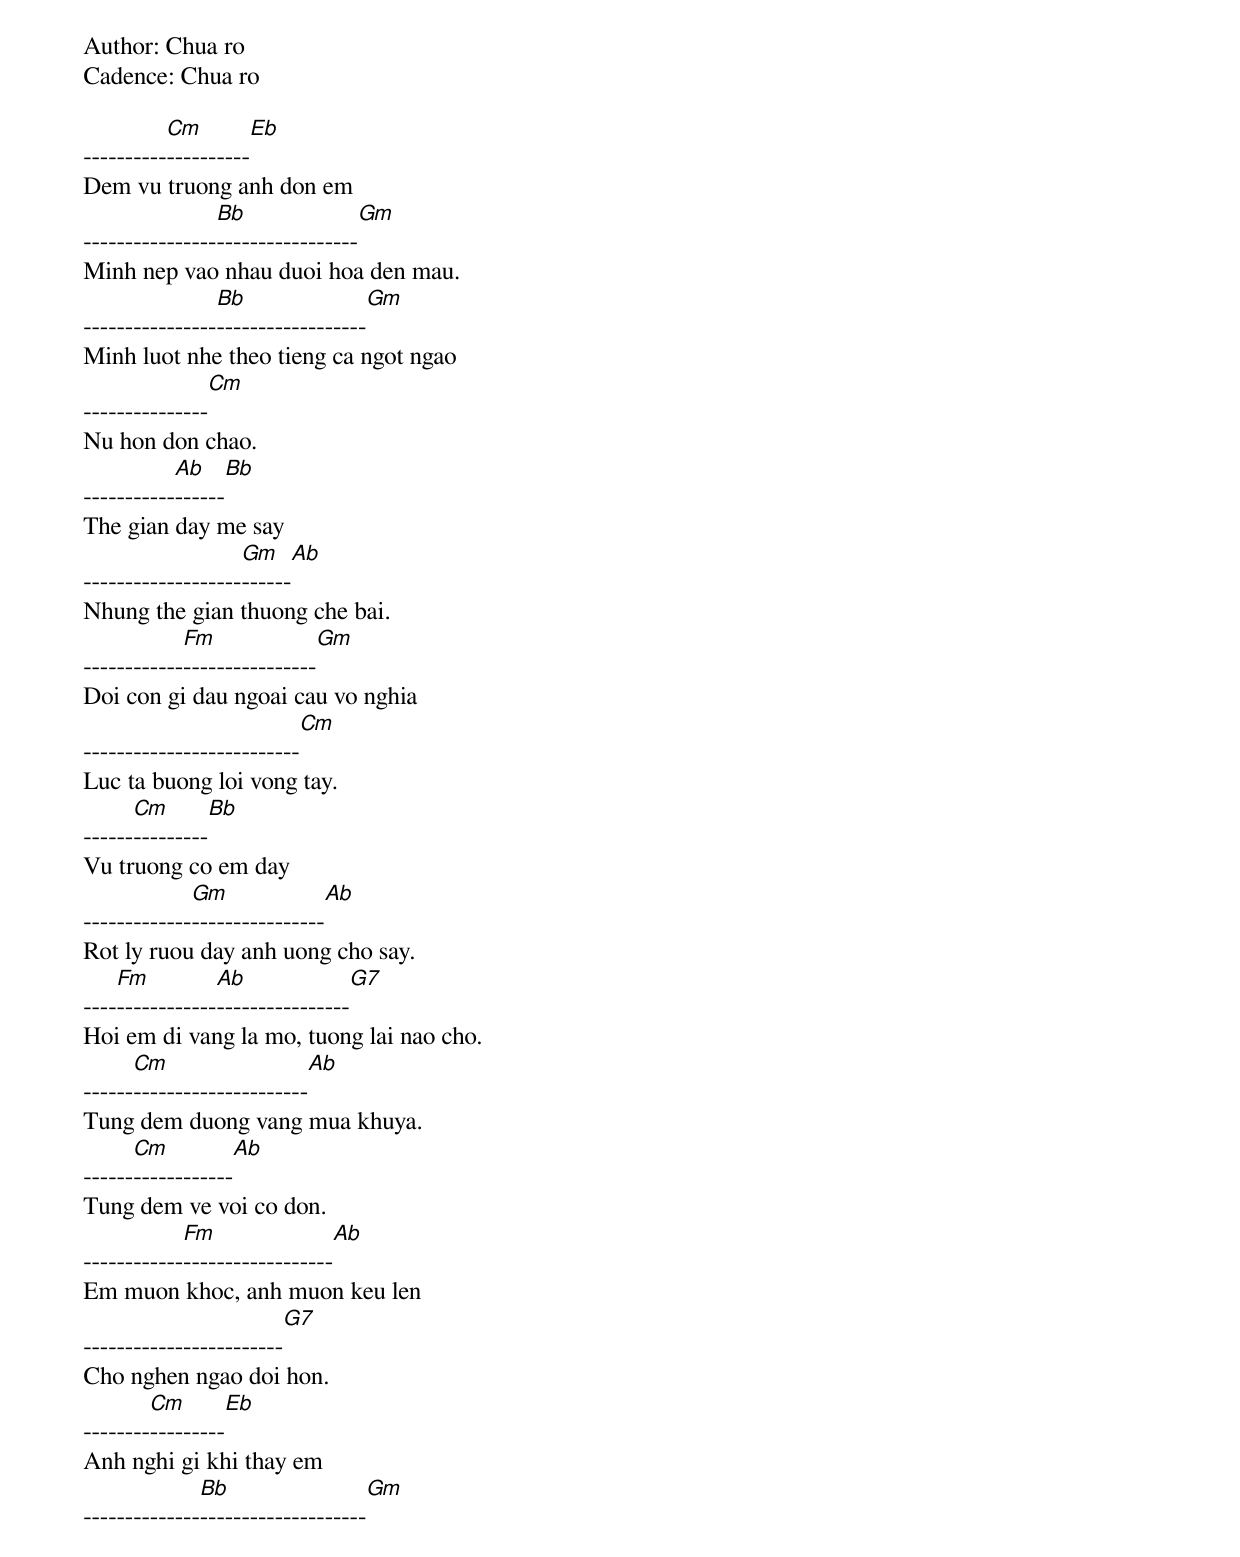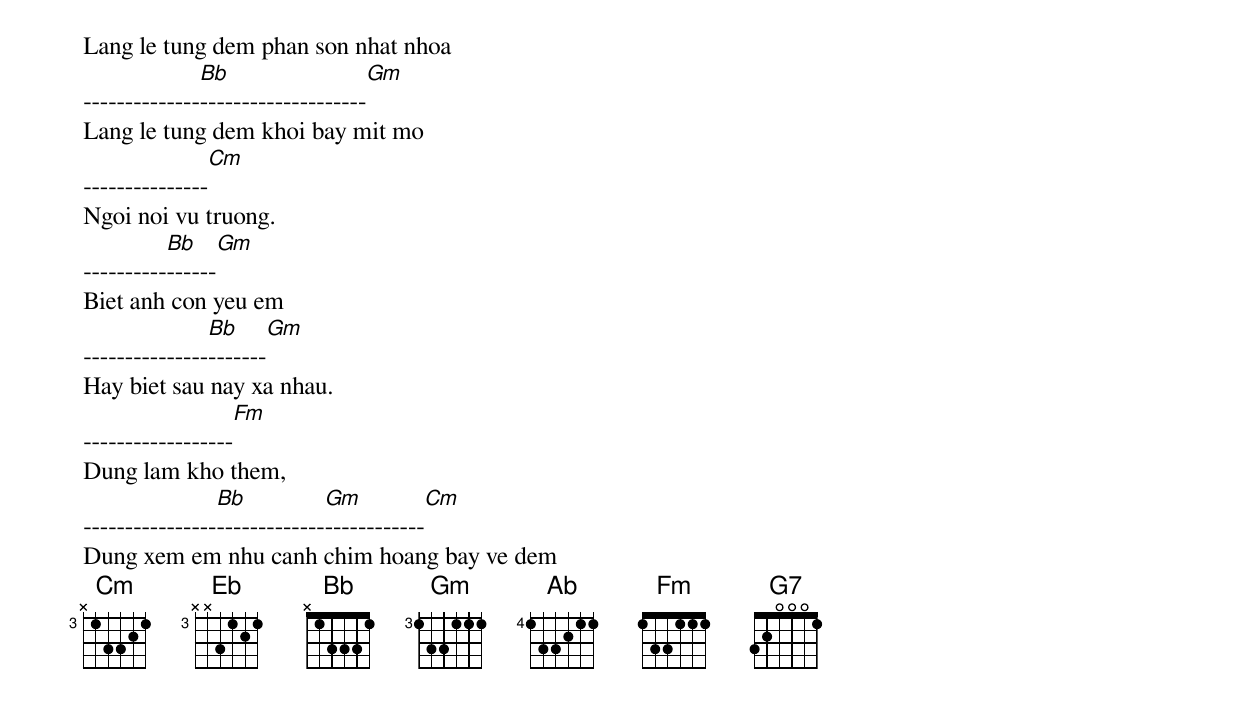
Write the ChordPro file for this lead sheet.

Author: Chua ro
Cadence: Chua ro

----------[Cm]----------[Eb]
Dem vu truong anh don em
----------------[Bb]-----------------[Gm]
Minh nep vao nhau duoi hoa den mau.
----------------[Bb]------------------[Gm]
Minh luot nhe theo tieng ca ngot ngao
---------------[Cm]
Nu hon don chao.
-----------[Ab]------[Bb]
The gian day me say
-------------------[Gm]------[Ab]
Nhung the gian thuong che bai.
------------[Fm]----------------[Gm]
Doi con gi dau ngoai cau vo nghia
--------------------------[Cm]
Luc ta buong loi vong tay.
------[Cm]---------[Bb]
Vu truong co em day
-------------[Gm]----------------[Ab]
Rot ly ruou day anh uong cho say.
----[Fm]------------[Ab]----------------[G7]
Hoi em di vang la mo, tuong lai nao cho.
------[Cm]---------------------[Ab]
Tung dem duong vang mua khuya.
------[Cm]------------[Ab]
Tung dem ve voi co don.
------------[Fm]------------------[Ab]
Em muon khoc, anh muon keu len
------------------------[G7]
Cho nghen ngao doi hon.
--------[Cm]---------[Eb]
Anh nghi gi khi thay em
--------------[Bb]--------------------[Gm]
Lang le tung dem phan son nhat nhoa
--------------[Bb]--------------------[Gm]
Lang le tung dem khoi bay mit mo
---------------[Cm]
Ngoi noi vu truong.
----------[Bb]------[Gm]
Biet anh con yeu em
---------------[Bb]-------[Gm]
Hay biet sau nay xa nhau.
------------------[Fm]
Dung lam kho them,
----------------[Bb]-------------[Gm]------------[Cm]
Dung xem em nhu canh chim hoang bay ve dem
